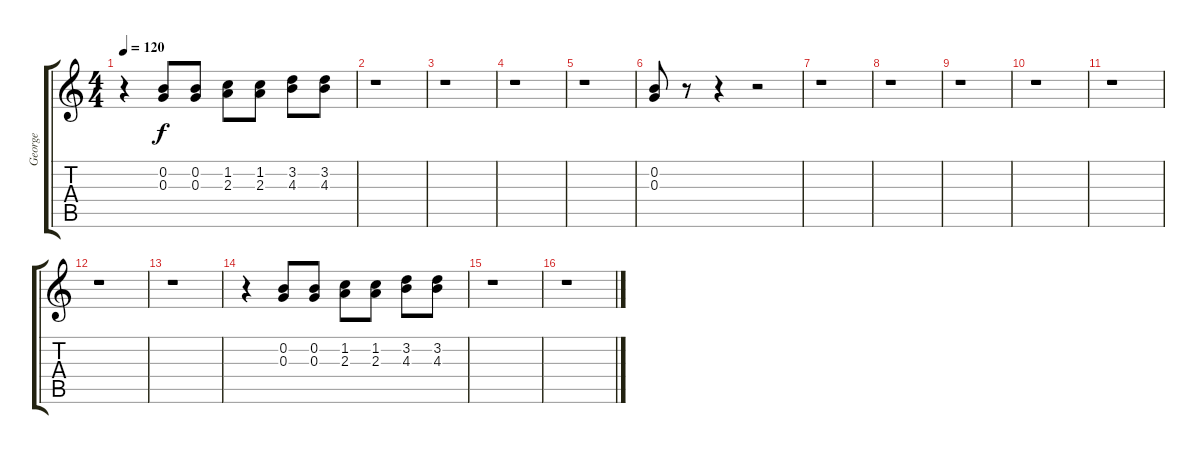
\track ("George" "George") {instrument electricguitarjazz}
\staff {score tabs}
\tuning (E4 B3 G3 D3 A2 E2) {hide}
\ts (4 4)
\tempo 120
\clef g2
\ks c
r.4{dy f} (0.2 0.3).8 (0.2 0.3).8 (1.2 2.3).8 (1.2 2.3).8 (3.2 4.3).8 (3.2 4.3).8 |
r.1 |
r.1 |
r.1 |
r.1 |
(0.2 0.3).8 r.8 r.4 r.2 |
r.1 |
r.1 |
r.1 |
r.1 |
r.1 |
r.1 |
r.1 |
r.4 (0.2 0.3).8 (0.2 0.3).8 (1.2 2.3).8 (1.2 2.3).8 (3.2 4.3).8 (3.2 4.3).8 |
r.1 |
r.1
